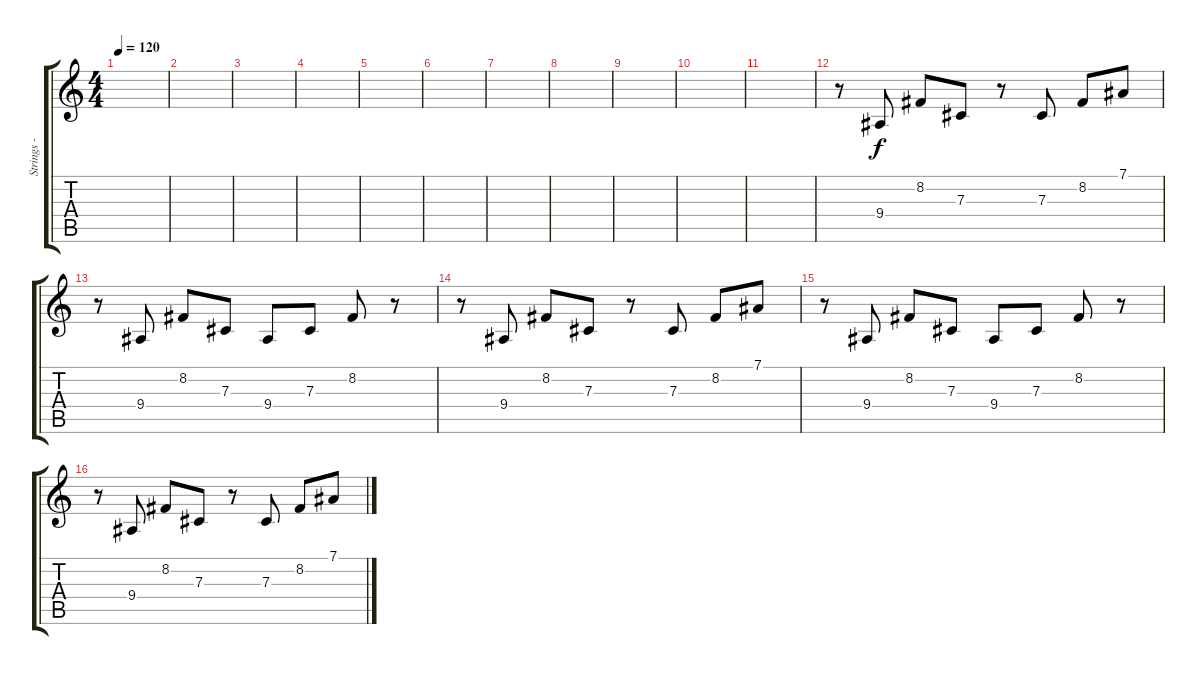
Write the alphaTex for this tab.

\track ("Strings - Layer B" "Strings - ") {instrument stringensemble2}
\staff {score tabs}
\tuning (Eb4 Bb3 Gb3 Db3 Ab2 Eb2) {hide}
\ts (4 4)
\tempo 120
\clef g2
\ks c
|
|
|
|
|
|
|
|
|
|
|
r.8 9.4.8 8.2.8 7.3.8 r.8 7.3.8 8.2.8 7.1.8 |
r.8 9.4.8 8.2.8 7.3.8 9.4.8 7.3.8 8.2.8 r.8 |
r.8 9.4.8 8.2.8 7.3.8 r.8 7.3.8 8.2.8 7.1.8 |
r.8 9.4.8 8.2.8 7.3.8 9.4.8 7.3.8 8.2.8 r.8 |
r.8 9.4.8 8.2.8 7.3.8 r.8 7.3.8 8.2.8 7.1.8
